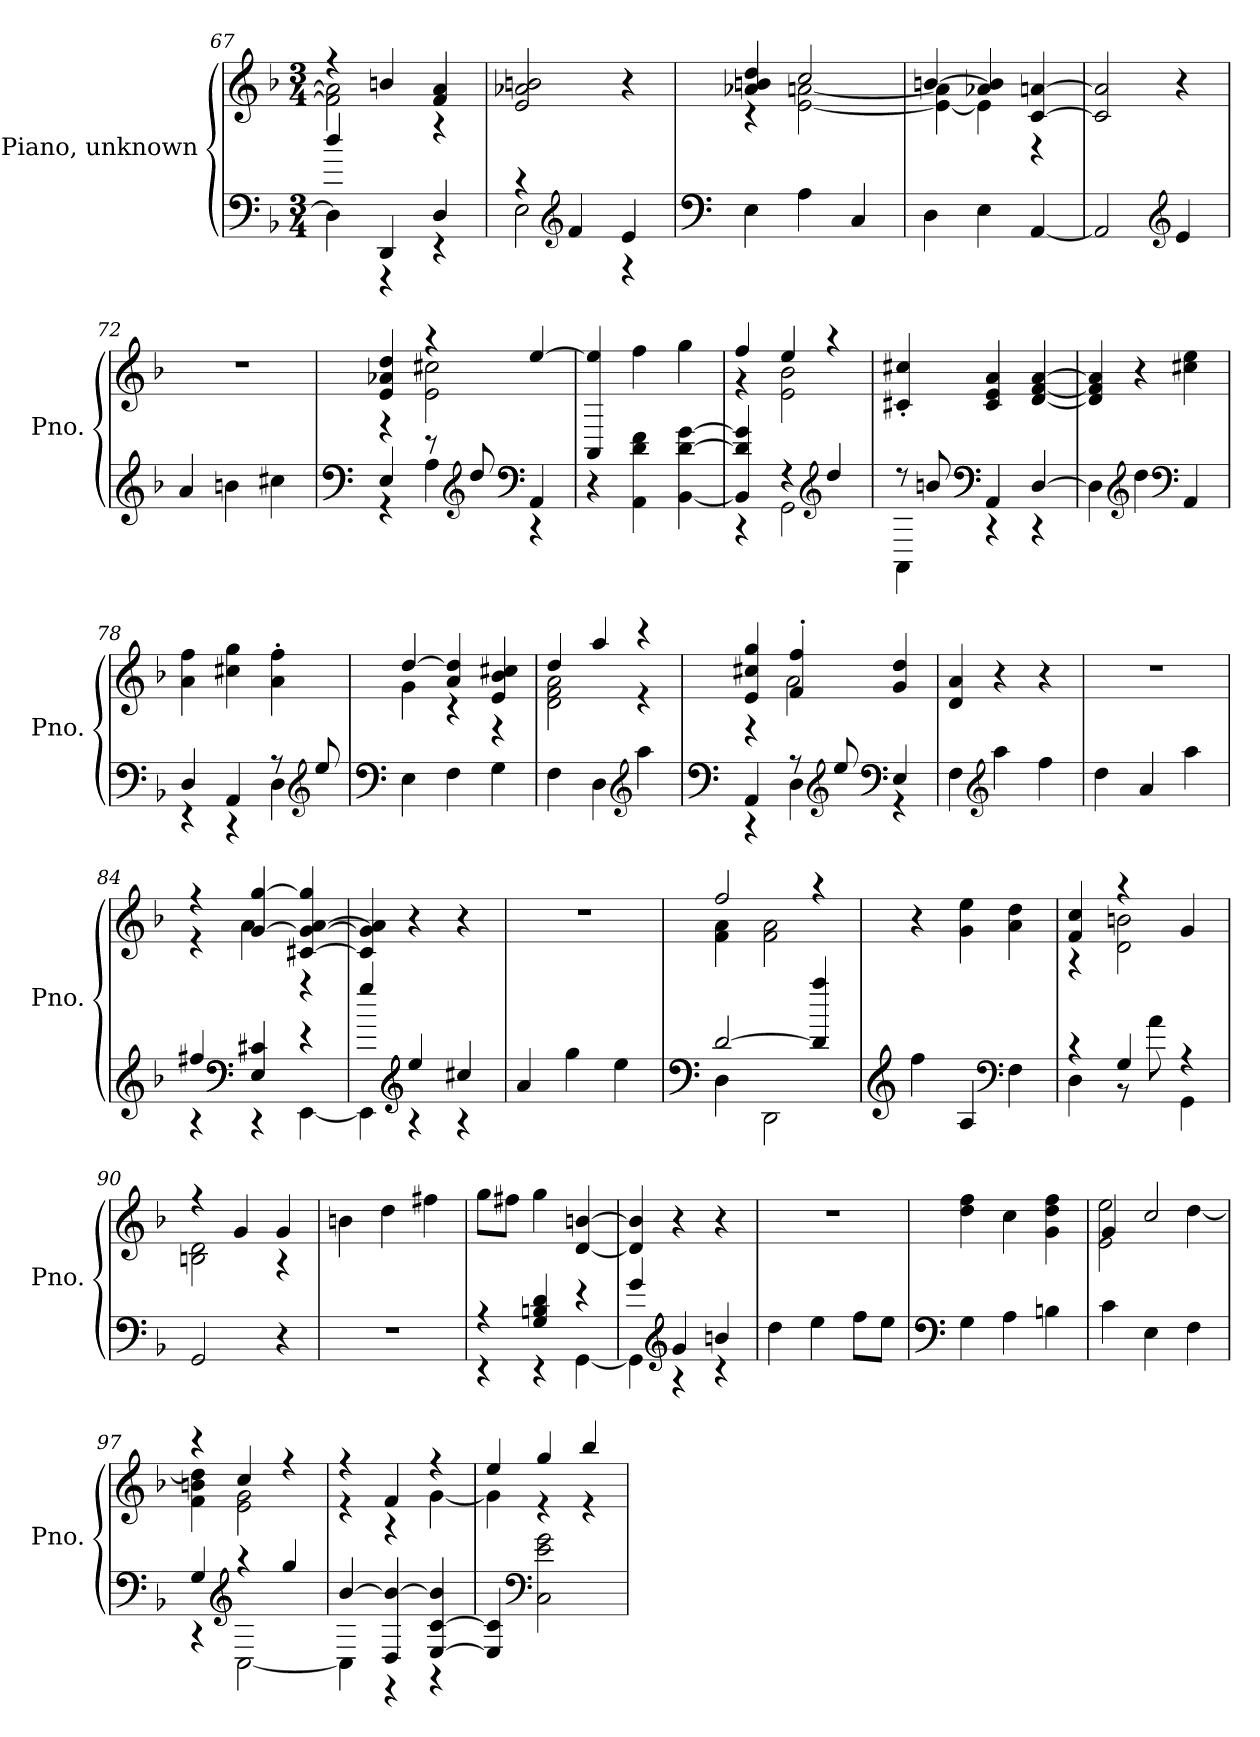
**kern	**kern
*part1	*part1
*staff2	*staff1
*I"Piano, unknown	*
*I'Pno.	*
*clefF4	*clefG2
*k[b-]	*k[b-]
*M3/4	*M3/4
=67	=67
*^	*^
4dd/	4D\]	4r	2f\] 2a\]
4DD/	4r	4bn/	.
4D/	4r	4f/ 4a/	4r
*	*	*v	*v
=68	=68	=68
4r	2E\	2e/ 2a-X/ 2bn/
*clefG2	*	*
4f/	.	.
4e/	4r	4r
*v	*v	*
!!LO:LB:g=z
=69	=69
*clefF4	*
*	*^
4E\	4a-X/ 4bn/ 4dd/	4r
4A\	2cc/	[2e\ [2an\
4C/	.	.
=70	=70	=70
4D\	[4bn/	4e\_ 4a\]
4E\	4a-X/ 4b/]	4e\]
[4AA/	[4c/ [4an/	4r
*	*v	*v
=71	=71
2AA/]	2c/] 2a/]
*clefG2	*
4e/	4r
=72	=72
4a/	2.r
4bn\	.
4cc#X\	.
=73	=73
*clefF4	*
*^	*^
4E/	4r	4e/ 4a-X/ 4dd/	4r
8r	4A\	4r	2e\ 2cc#X\
*clefG2	*	*	*
8dd/	.	.	.
*clefF4	*	*	*
4AA/	4r	[4ee/	.
*v	*v	*	*
*	*v	*v
=74	=74
4r	4AA/ 4ee/]
4AA\ 4d\ 4f\	4ff\
[4BB-\ [4d\ [4g\	4gg\
!!LO:LB:g=z
=75	=75
*^	*^
4BB-/] 4d/] 4g/]	4r	4ff/	4r
4r	2GG\	4ee/	2e\ 2b-\
*clefG2	*	*	*
4dd/	.	4r	.
*	*	*v	*v
=76	=76	=76
8r	4AA\	4c#X/' 4cc#X/'
8bn/	.	.
*clefF4	*	*
4AA/	4r	4c#/ 4e/ 4a/
[4D/	4r	[4d/ [4f/ [4a/
*v	*v	*
=77	=77
4D\]	4d/] 4f/] 4a/]
*clefG2	*
4dd\	4r
*clefF4	*
4AA/	4cc#X\ 4ee\
=78	=78
*^	*
4D/	4r	4a\ 4ff\
4AA/	4r	4cc#X\ 4gg\
8r	4D\	4a\' 4ff\'
*clefG2	*	*
8ee/	.	.
*v	*v	*
=79	=79
*clefF4	*
*	*^
4E\	[4dd/	4g\
4F\	4a/ 4dd/]	4r
4G\	4e/ 4b-/ 4cc#X/	4r
=80	=80	=80
4F\	4dd/	2d\ 2f\ 2a\
4D\	4aa/	.
*clefG2	*	*
4aa\	4r	4r
!!LO:PB:g=z	!!
=81	=81	=81
*clefF4	*	*
*^	*	*
4AA/	4r	4e/ 4cc#X/ 4gg/	4r
8r	4D\	4f/' 4ff/'	2a\
*clefG2	*	*	*
8ee/	.	.	.
*clefF4	*	*	*
4E/	4r	4g/ 4dd/	.
*v	*v	*	*
*	*v	*v
=82	=82
4F\	4d/ 4a/
*clefG2	*
4aa\	4r
4ff\	4r
=83	=83
4dd\	2.r
4a/	.
4aa\	.
=84	=84
*^	*^
4ff#X/	4r	4r	4r
*clefF4	*	*	*
4E/ 4c#X/	4r	[4g/ [4gg/	4a\
4r	[4EE\	[4c#X/ 4g/_ [4a/ 4gg/]	4r
*	*	*v	*v
=85	=85	=85
4gg/	4EE\]	4c#/] 4g/] 4a/]
*clefG2	*	*
4ee/	4r	4r
4cc#X/	4r	4r
*v	*v	*
=86	=86
4a/	2.r
4gg\	.
4ee\	.
!!LO:LB:g=z
=87	=87
*clefF4	*
*^	*^
[2d/	4D\	2ff/	4f\ 4a\
.	2DD\	.	2f\ 2a\
4d/] 4aa/	.	4r	.
*v	*v	*	*
*	*v	*v
=88	=88
*clefG2	*
4ff\	4r
4A/	4g\ 4ee\
*clefF4	*
4F\	4a\ 4dd\
=89	=89
*^	*^
4r	4D\	4f/ 4cc/	4r
4G/	8r	4r	2d\ 2bn\
.	8a\	.	.
4r	4GG\	4g/	.
*v	*v	*	*
=90	=90	=90
2GG/	4r	2Bn\ 2d\
.	4g/	.
4r	4g/	4r
*	*v	*v
=91	=91
2.r	4bn\
.	4dd\
.	4ff#X\
=92	=92
*^	*
4r	4r	8gg\L
.	.	8ff#X\J
4G/ 4Bn/ 4d/	4r	4gg\
4r	[4GG\	[4d/ [4bn/
=93	=93	=93
4g/	4GG\]	4d/] 4b/]
*clefG2	*	*
4g/	4r	4r
4bn/	4r	4r
*v	*v	*
!!LO:LB:g=z
=94	=94
4dd\	2.r
4ee\	.
8ff\L	.
8ee\J	.
=95	=95
*clefF4	*
4G\	4dd\ 4ff\
4A\	4cc\
4Bn\	4g\ 4dd\ 4ff\
=96	=96
*	*^
4c\	4g/	2e\ 2ee\
4E\	2cc/	.
4F\	.	[4dd\
=97	=97	=97
*^	*	*
4G/	4r	4r	4f\ 4bn\ 4dd\]
*clefG2	*	*	*
4r	[2C\	4cc/	2e\ 2g\
4gg/	.	4r	.
=98	=98	=98	=98
[4b-/	4C\]	4r	4r
4D/ 4b-/_	4r	4f/	4r
[4E/ [4c/ 4b-/]	4r	4r	[4g\
*v	*v	*	*
=99	=99	=99
4E/] 4c/]	4ee/	4g\]
*clefF4	*	*
2C\ 2e\ 2g\	4gg/	4r
.	4bb-/	4r
*	*v	*v
=	=
*-	*-
